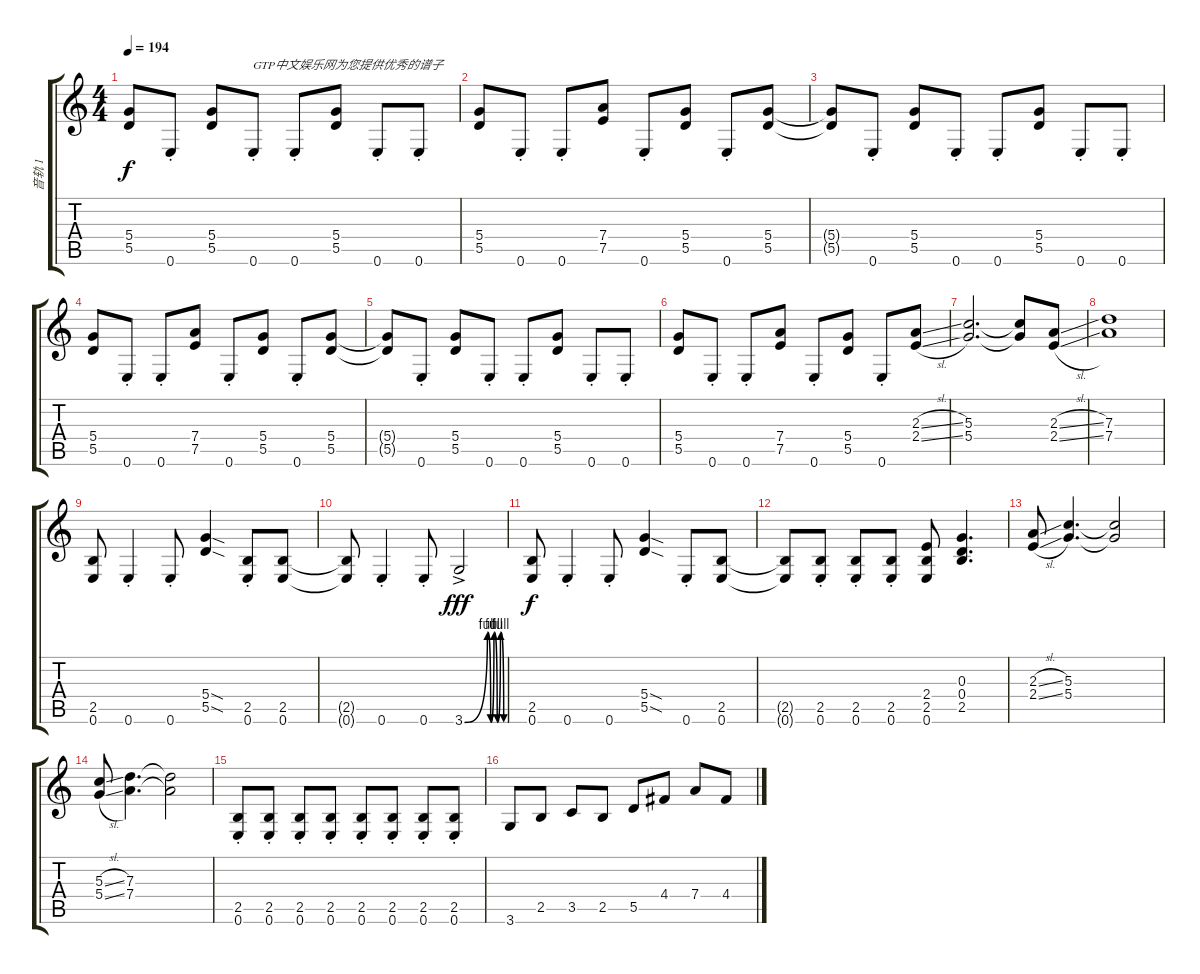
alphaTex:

\track ("音轨 1" "音轨 1") {instrument distortionguitar}
\staff {score tabs}
\tuning (E4 B3 G3 D3 A2 E2) {hide}
\ts (4 4)
\tempo 194
\clef g2
\ks c
(5.4{t} 5.5{t}).8{dy f} 0.6{st}.8 (5.4 5.5).8 0.6{st}.8{txt "GTP中文娱乐网为您提供优秀的谱子"} 0.6{st}.8 (5.4 5.5).8 0.6{st}.8 0.6{st}.8 |
(5.4 5.5).8 0.6{st}.8 0.6{st}.8 (7.4 7.5).8 0.6{st}.8 (5.4 5.5).8 0.6{st}.8 (5.4 5.5).8 |
(5.4{t} 5.5{t}).8 0.6{st}.8 (5.4 5.5).8 0.6{st}.8 0.6{st}.8 (5.4 5.5).8 0.6{st}.8 0.6{st}.8 |
(5.4 5.5).8 0.6{st}.8 0.6{st}.8 (7.4 7.5).8 0.6{st}.8 (5.4 5.5).8 0.6{st}.8 (5.4 5.5).8 |
(5.4{t} 5.5{t}).8 0.6{st}.8 (5.4 5.5).8 0.6{st}.8 0.6{st}.8 (5.4 5.5).8 0.6{st}.8 0.6{st}.8 |
(5.4 5.5).8 0.6{st}.8 0.6{st}.8 (7.4 7.5).8 0.6{st}.8 (5.4 5.5).8 0.6{st}.8 (2.3{sl} 2.4{sl}).8 |
(5.3 5.4).2{d} (5.3{t} 5.4{t}).8 (2.3{sl} 2.4{sl}).8 |
(7.3 7.4).1 |
(2.5 0.6).8 0.6{st}.4 0.6{st}.8 (5.4{sod} 5.5{sod}).4 (2.5{st} 0.6{st}).8 (2.5 0.6).8 |
(2.5{t} 0.6{t}).8 0.6{st}.4 0.6{st}.8 3.6{be (custom 0 0 35 4 40 0 45 4 50 0 55 4 60 0) ac}.2{dy fff} |
(2.5 0.6).8{dy f} 0.6{st}.4 0.6{st}.8 (5.4{sod} 5.5{sod}).4 0.6{st}.8 (2.5 0.6).8 |
(2.5{t} 0.6{t}).8 (2.5{st} 0.6{st}).8 (2.5{st} 0.6{st}).8 (2.5{st} 0.6{st}).8 (2.4 2.5 0.6).8 (0.3 0.4 2.5).4{d} |
(2.3{sl} 2.4{sl}).8 (5.3 5.4).4{d} (5.3{t} 5.4{t}).2 |
(5.3{sl} 5.4{sl}).8 (7.3 7.4).4{d} (7.3{t} 7.4{t}).2 |
(2.5{st} 0.6{st}).8 (2.5{st} 0.6{st}).8 (2.5{st} 0.6{st}).8 (2.5{st} 0.6{st}).8 (2.5{st} 0.6{st}).8 (2.5{st} 0.6{st}).8 (2.5{st} 0.6{st}).8 (2.5{st} 0.6{st}).8 |
3.6.8{volume 16} 2.5.8 3.5.8 2.5.8 5.5.8 4.4.8 7.4.8 4.4.8
